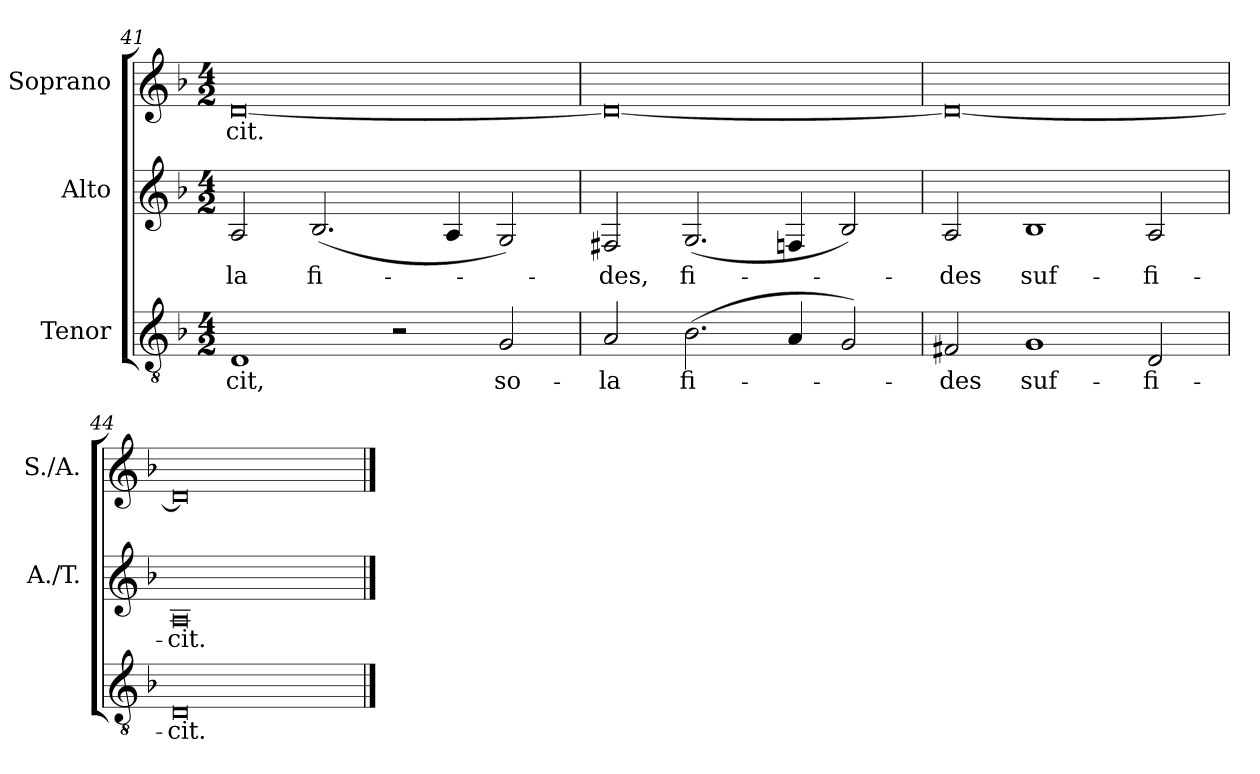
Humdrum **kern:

**kern	**text	**kern	**text	**kern	**text
*part3	*part3	*part2	*part2	*part1	*part1
*staff3	*staff3	*staff2	*staff2	*staff1	*staff1
*I"Tenor	*	*I"Alto	*	*I"Soprano	*
*	*	*I'A./T.	*	*I'S./A.	*
*clefGv2	*	*clefG2	*	*clefG2	*
*ITrd7c12	*	*	*	*	*
*k[b-]	*	*k[b-]	*	*k[b-]	*
*F:	*	*F:	*	*F:	*
*M4/2	*	*M4/2	*	*M4/2	*
=41	=41	=41	=41	=41	=41
!	!LO:LY:b:color=#000000	!	!	!	!
!	!	!	!LO:LY:b:color=#000000	!	!
!	!	!	!	!	!LO:LY:b:color=#000000
1DDi	-cit,	2Ai/	-la	[0di	-cit.
!	!	!	!LO:LY:b:color=#000000	!	!
.	.	(2.B-i/	fi-	.	.
2r	.	.	.	.	.
.	.	4Ai/	.	.	.
!	!LO:LY:b:color=#000000	!	!	!	!
2GGi/	so-	2Gi/)	.	.	.
=42	=42	=42	=42	=42	=42
!	!LO:LY:b:color=#000000	!	!	!	!
!	!	!	!LO:LY:b:color=#000000	!	!
2AAi/	-la	2F#Xi/	-des,	0di_	.
!	!LO:LY:b:color=#000000	!	!	!	!
!	!	!	!LO:LY:b:color=#000000	!	!
(2.BB-i\	fi-	(2.Gi/	fi-	.	.
4AAi/	.	4Fni/	.	.	.
2GGi/)	.	2B-i/)	.	.	.
=43	=43	=43	=43	=43	=43
!	!LO:LY:b:color=#000000	!	!	!	!
!	!	!	!LO:LY:b:color=#000000	!	!
2FF#Xi/	-des	2Ai/	-des	0di_	.
!	!LO:LY:b:color=#000000	!	!	!	!
!	!	!	!LO:LY:b:color=#000000	!	!
1GGi	suf-	1B-i	suf-	.	.
!	!LO:LY:b:color=#000000	!	!	!	!
!	!	!	!LO:LY:b:color=#000000	!	!
2DDi/	-fi-	2Ai/	-fi-	.	.
=44	=44	=44	=44	=44	=44
!	!LO:LY:b:color=#000000	!	!	!	!
!	!	!	!LO:LY:b:color=#000000	!	!
0DDi	-cit.	0Ai	-cit.	0di]	.
==	==	==	==	==	==
*-	*-	*-	*-	*-	*-
